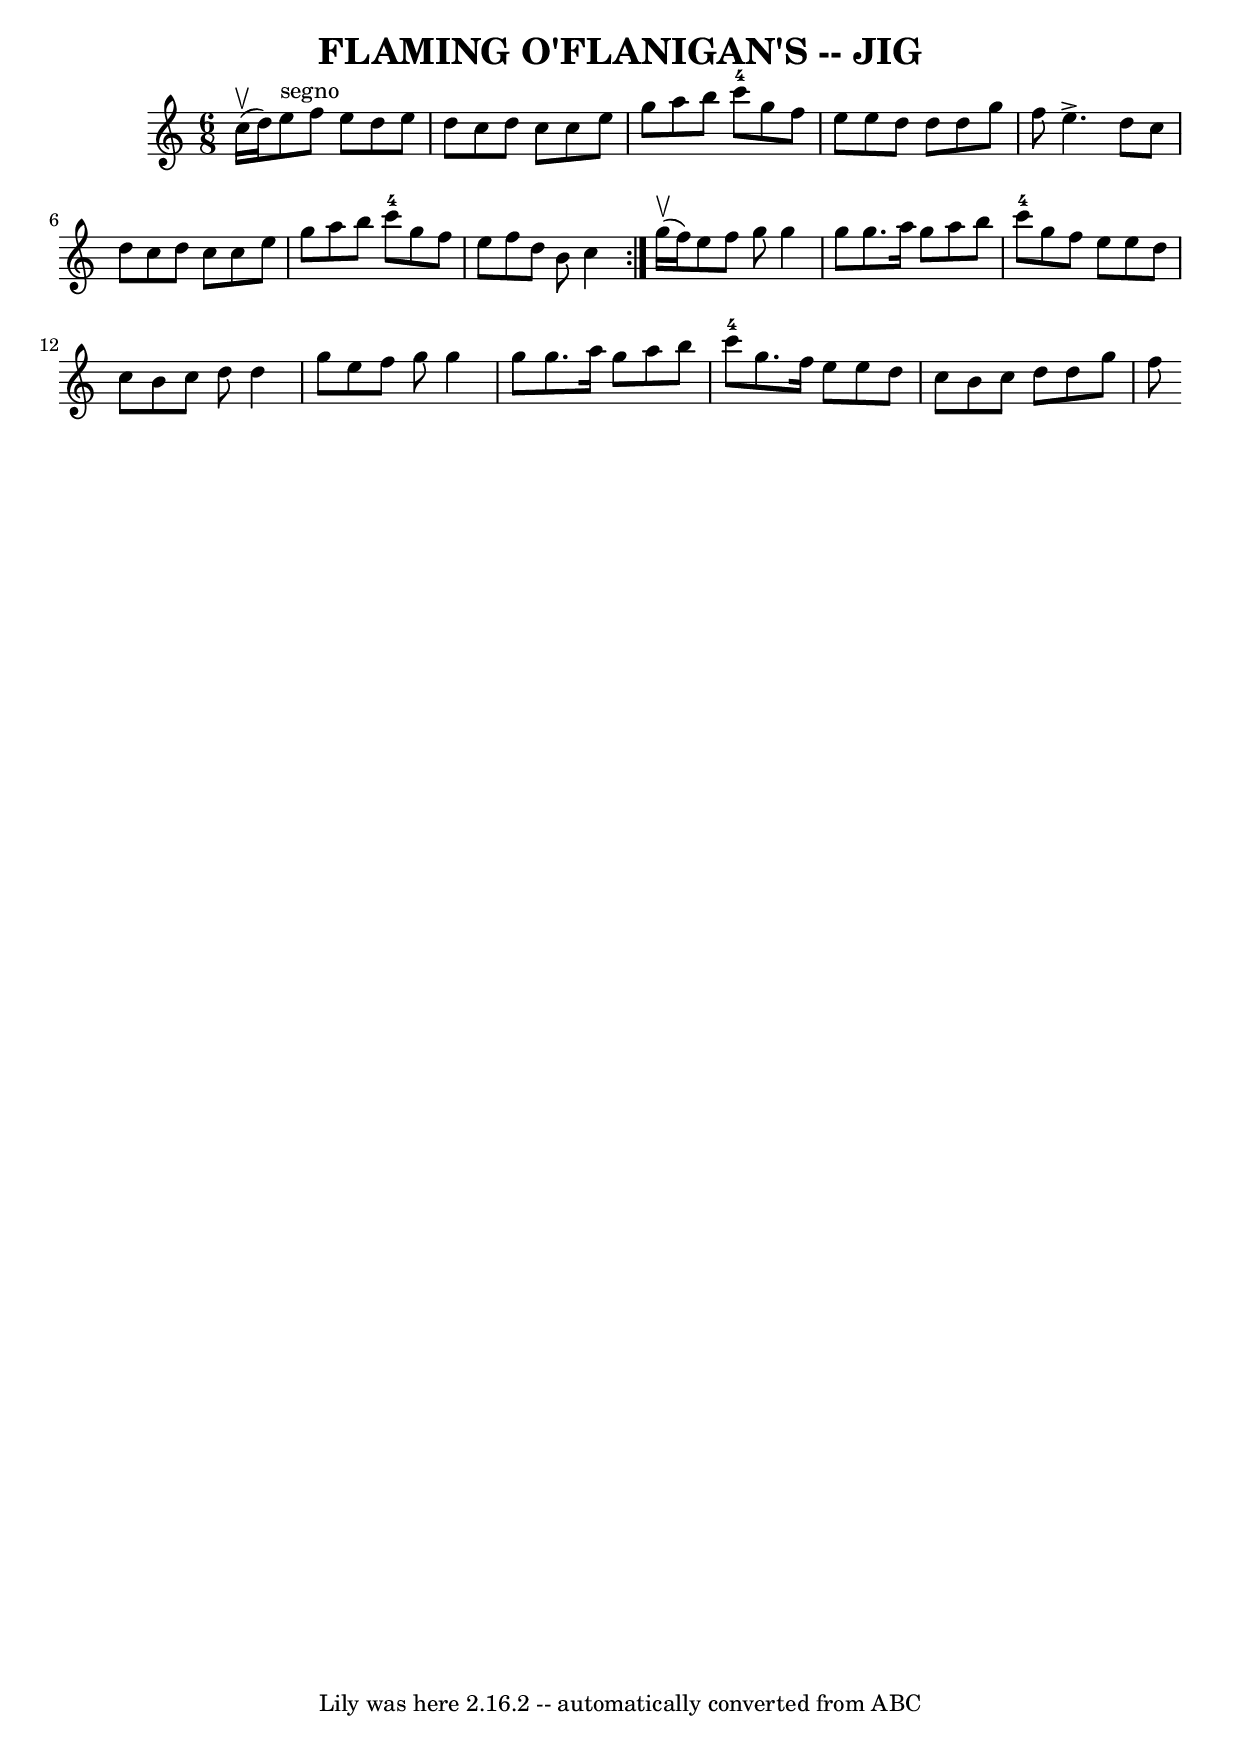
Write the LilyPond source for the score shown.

\version "2.16.2"
\include "Mammoth.ily"
\header {
  %% book = "Ryan's Mammoth Collection of Fiddle Tunes"
  crossRefNumber = "1"
  footnotes = ""
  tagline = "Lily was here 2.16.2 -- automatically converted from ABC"
  title = "FLAMING O'FLANIGAN'S -- JIG"

}
voicedefault =  {



  \repeat volta 2 {

    \time 6/8
    \key c \major
    c''16 (^\upbow d''16)           |
    e''8^"segno" f''8 e''8 d''8 e''8 d''8    |
    c''8 d''8 c''8 c''8 e''8 g''8     |
    a''8 b''8 c'''8-4 g''8 f''8 e''8     |
    e''8 d''8 d''8 d''8 g''8 f''8         |
    e''4.^\accent d''8 c''8 d''8    |
    c''8 d''8 c''8 c''8 e''8 g''8     |
    a''8 b''8 c'''8-4 g''8 f''8 e''8     |
    f''8 d''8 b'8 c''4 } g''16 (^\upbow f''16)        |
  e''8 f''8 g''8 g''4 g''8     |
  g''8. a''16 g''8 a''8 b''8 c'''8-4   |
  g''8 f''8 e''8 e''8 d''8 c''8     |
  b'8 c''8 d''8 d''4 g''8         |
  e''8 f''8 g''8 g''4 g''8     |
  g''8. a''16 g''8 a''8 b''8 c'''8-4   |
  g''8. f''16 e''8 e''8 d''8 c''8     |
  b'8 c''8 d''8 d''8 g''8 f''8    << \bar " |."  >>   

}

\score{
  <<

    \context Staff="default"
    {
      \voicedefault 
      
    }

  >>
  \layout {
    
  }
  \midi {
  }

}
